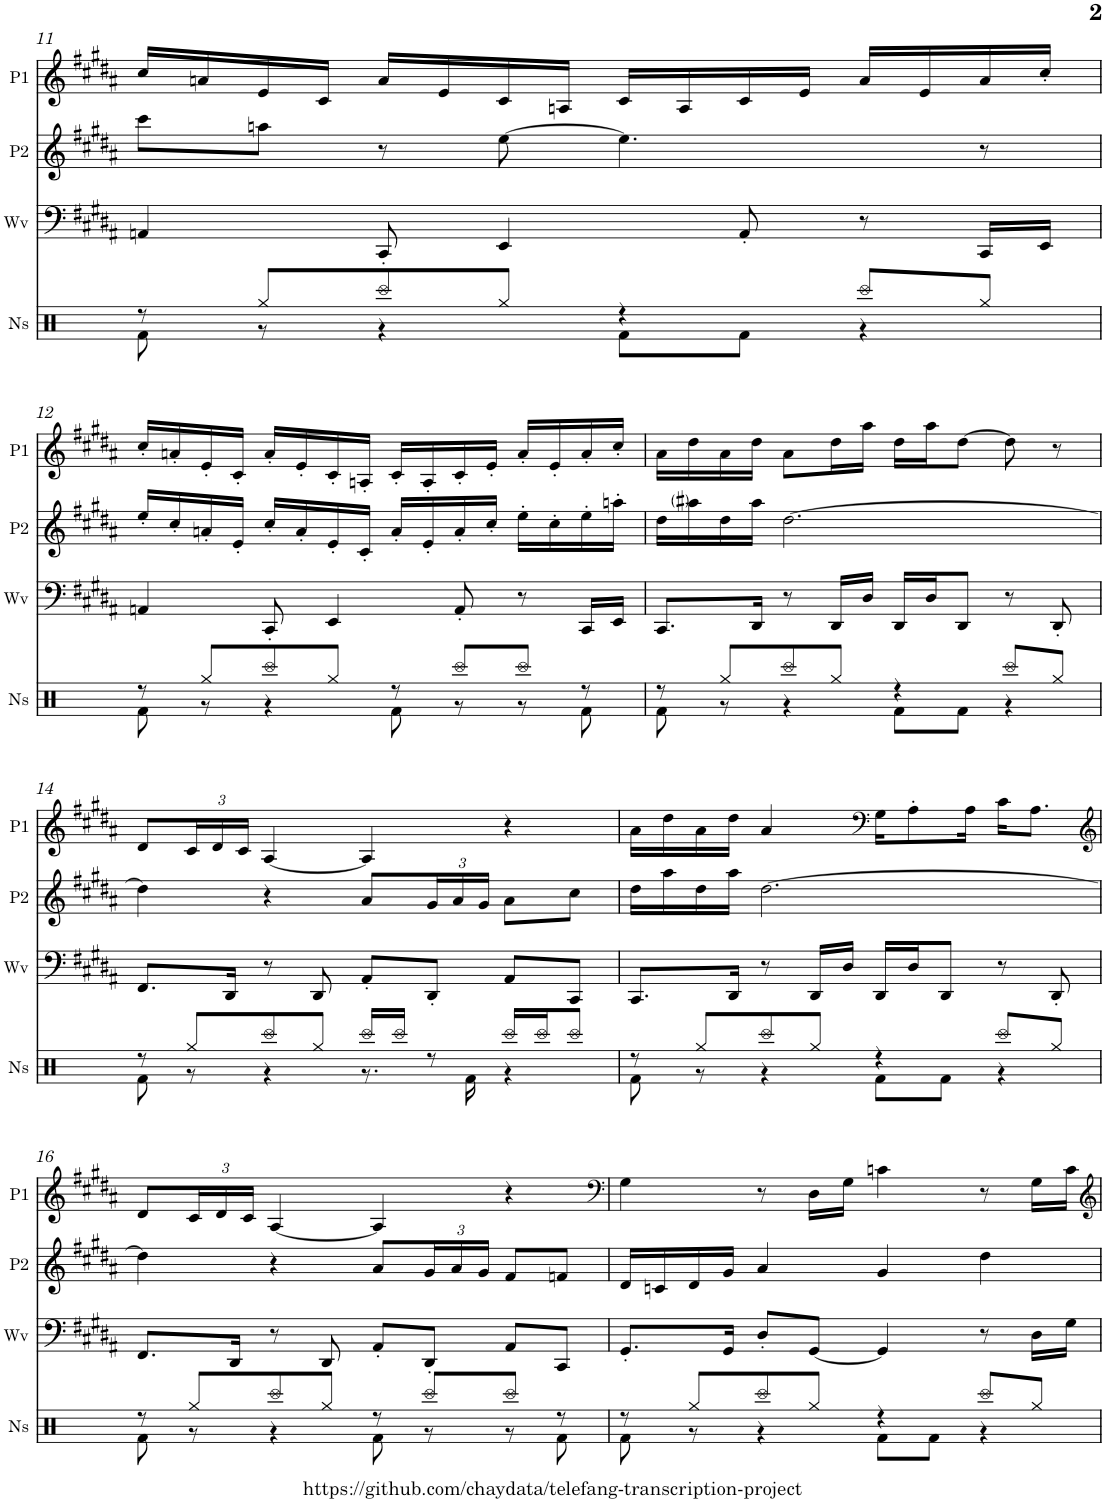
**kern	**kern	**kern	**kern
*part4	*part3	*part2	*part1
*staff4	*staff3	*staff2	*staff1
*I"Noise	*I"Wave	*I"Pulse 2	*I"Pulse 1
*I'Ns	*I'Wv	*I'P2	*I'P1
!!LO:PB:g=z
*clefX	*clefF4	*clefG2	*clefG2
*k[]	*k[f#c#g#d#a#]	*k[f#c#g#d#a#]	*k[f#c#g#d#a#]
*M4/4	*M4/4	*M4/4	*M4/4
=11	=11	=11	=11
*^	*	*	*
8r	8Rf\	4AAn/	8ccc#\L	16cc#/LL
.	.	.	.	16an/
8Rgg/L	8r	.	8aan\J	16e/
.	.	.	.	16c#/JJ
8Rccc/	4r	8CC#'/	8r	16a/LL
.	.	.	.	16e/
8Rgg/J	.	4EE/	[8ee\	16c#/
.	.	.	.	16An/JJ
4r	8Rf\L	.	4.ee\]	16c#/LL
.	.	.	.	16A/
.	8Rf\J	8AA'/	.	16c#/
.	.	.	.	16e/JJ
8Rccc/L	4r	8r	.	16a/LL
.	.	.	.	16e/
8Rgg/J	.	16CC#/LL	8r	16a/
.	.	16EE/JJ	.	16cc#'/JJ
!!LO:LB:g=z
=12	=12	=12	=12	=12
8r	8Rf\	4AAn/	16ee'/LL	16cc#'/LL
.	.	.	16cc#'/	16an'/
8Rgg/L	8r	.	16an'/	16e'/
.	.	.	16e'/JJ	16c#'/JJ
8Rccc/	4r	8CC#'/	16cc#'/LL	16a'/LL
.	.	.	16a'/	16e'/
8Rgg/J	.	4EE/	16e'/	16c#'/
.	.	.	16c#'/JJ	16An'/JJ
8r	8Rf\	.	16a'/LL	16c#'/LL
.	.	.	16e'/	16A'/
8Rccc/L	8r	8AA'/	16a'/	16c#'/
.	.	.	16cc#'/JJ	16e'/JJ
8Rccc/J	8r	8r	16ee'\LL	16a'/LL
.	.	.	16cc#'\	16e'/
8r	8Rf\	16CC#/LL	16ee'\	16a'/
.	.	16EE/JJ	16aan'\JJ	16cc#'/JJ
=13	=13	=13	=13	=13
8r	8Rf\	8.CC#/L	16dd#\LL	16a#\LL
.	.	.	16aa#i\	16dd#\
8Rgg/L	8r	.	16dd#\	16a#\
.	.	16DD#/Jk	16aa#\JJ	16dd#\JJ
8Rccc/	4r	8r	[2.dd#\	8a#\L
8Rgg/J	.	16DD#/LL	.	16dd#\L
.	.	16D#/JJ	.	16aa#\JJ
4r	8Rf\L	16DD#/LL	.	16dd#\LL
.	.	16D#/J	.	16aa#\J
.	8Rf\J	8DD#/J	.	[8dd#\J
8Rccc/L	4r	8r	.	8dd#\]
8Rgg/J	.	8DD#'/	.	8r
!!LO:LB:g=z
=14	=14	=14	=14	=14
8r	8Rf\	8.FF#/L	4dd#\]	8d#/L
*	*	*	*	*Xbrackettup
8Rgg/L	8r	.	.	24c#/L
.	.	.	.	24d#/
.	.	16DD#/Jk	.	.
.	.	.	.	24c#/JJ
8Rccc/	4r	8r	4r	[4A#/
8Rgg/J	.	8DD#/	.	.
16Rccc/LL	8.r	8AA#'/L	8a#/L	4A#/]
16Rccc/JJ	.	.	.	.
*	*	*	*Xbrackettup	*
8r	.	8DD#'/J	24g#/L	.
.	.	.	24a#/	.
.	16Rf\	.	.	.
.	.	.	24g#/JJ	.
16Rccc/LL	4r	8AA#/L	8a#\L	4r
16Rccc/J	.	.	.	.
8Rccc/J	.	8CC#/J	8cc#\J	.
=15	=15	=15	=15	=15
8r	8Rf\	8.CC#/L	16dd#\LL	16a#\LL
.	.	.	16aa#\	16dd#\
8Rgg/L	8r	.	16dd#\	16a#\
.	.	16DD#/Jk	16aa#\JJ	16dd#\JJ
8Rccc/	4r	8r	[2.dd#\	4a#/
8Rgg/J	.	16DD#/LL	.	.
.	.	16D#/JJ	.	.
*	*	*	*	*clefF4
4r	8Rf\L	16DD#/LL	.	16G#\KL
.	.	16D#/J	.	8A#'\
.	8Rf\J	8DD#/J	.	.
.	.	.	.	16A#\Jk
8Rccc/L	4r	8r	.	16c#\KL
.	.	.	.	8.A#\J
8Rgg/J	.	8DD#'/	.	.
!!LO:LB:g=z
=16	=16	=16	=16	=16
*	*	*	*	*clefG2
8r	8Rf\	8.FF#/L	4dd#\]	8d#/L
8Rgg/L	8r	.	.	24c#/L
.	.	.	.	24d#/
.	.	16DD#/Jk	.	.
.	.	.	.	24c#/JJ
8Rccc/	4r	8r	4r	[4A#/
8Rgg/J	.	8DD#/	.	.
8r	8Rf\	8AA#'/L	8a#/L	4A#/]
8Rccc/L	8r	8DD#'/J	24g#/L	.
.	.	.	24a#/	.
.	.	.	24g#/JJ	.
8Rccc/J	8r	8AA#/L	8f#/L	4r
8r	8Rf\	8CC#/J	8fn/J	.
=17	=17	=17	=17	=17
*	*	*	*	*clefF4
8r	8Rf\	8.GG#'/L	16d#/LL	4G#\
.	.	.	16cn/	.
8Rgg/L	8r	.	16d#/	.
.	.	16GG#/Jk	16g#/JJ	.
8Rccc/	4r	8D#'/L	4a#/	8r
8Rgg/J	.	[8GG#/J	.	16D#\LL
.	.	.	.	16G#\JJ
4r	8Rf\L	4GG#/]	4g#/	4cn\
.	8Rf\J	.	.	.
8Rccc/L	4r	8r	4dd#\	8r
8Rgg/J	.	16D#\LL	.	16G#\LL
.	.	16G#\JJ	.	16c\JJ
*v	*v	*	*	*
=	=	=	=
*-	*-	*-	*-
